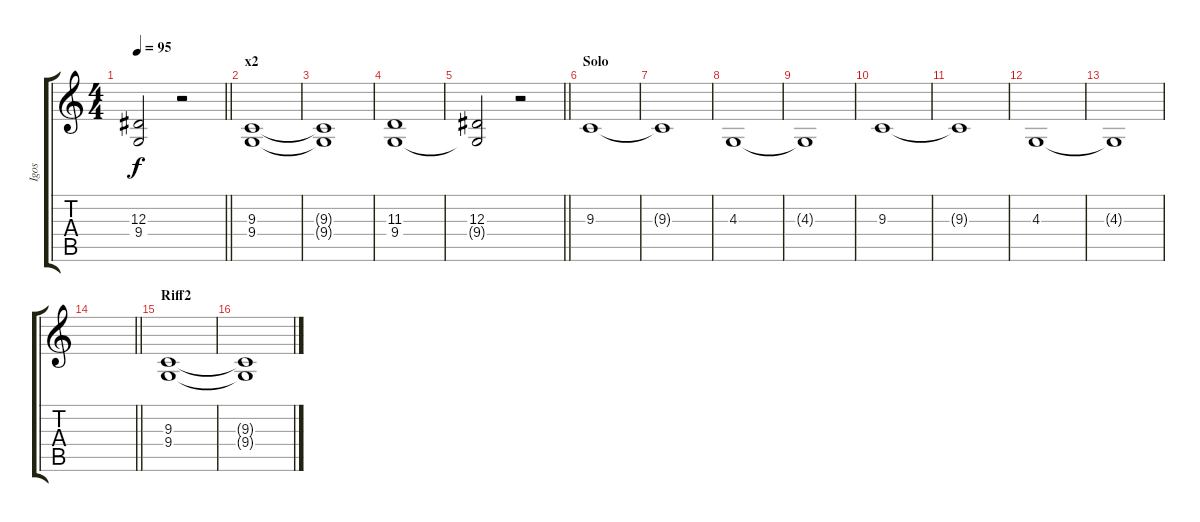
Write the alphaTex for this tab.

\track ("Igos" "Igos") {instrument synthstrings1}
\staff {score tabs}
\tuning (C4 G3 Eb3 Bb2 F2 C2) {hide}
\ts (4 4)
\tempo 95
\clef g2
\barLineRight lightlight
\ks c
(12.3 9.4{t}).2{dy f} r.2 |
\section ("" "x2")
(9.3 9.4).1 |
(9.3{t} 9.4{t}).1 |
(11.3 9.4).1 |
\barLineRight lightlight
(12.3 9.4{t}).2 r.2 |
\section ("" "Solo")
9.3.1{volume 12} |
9.3{t}.1 |
4.3.1 |
4.3{t}.1 |
9.3.1 |
9.3{t}.1 |
4.3.1 |
4.3{t}.1 |
\barLineRight lightlight
|
\section ("" "Riff2")
(9.3 9.4).1{volume 11 balance 8} |
(9.3{t} 9.4{t}).1
